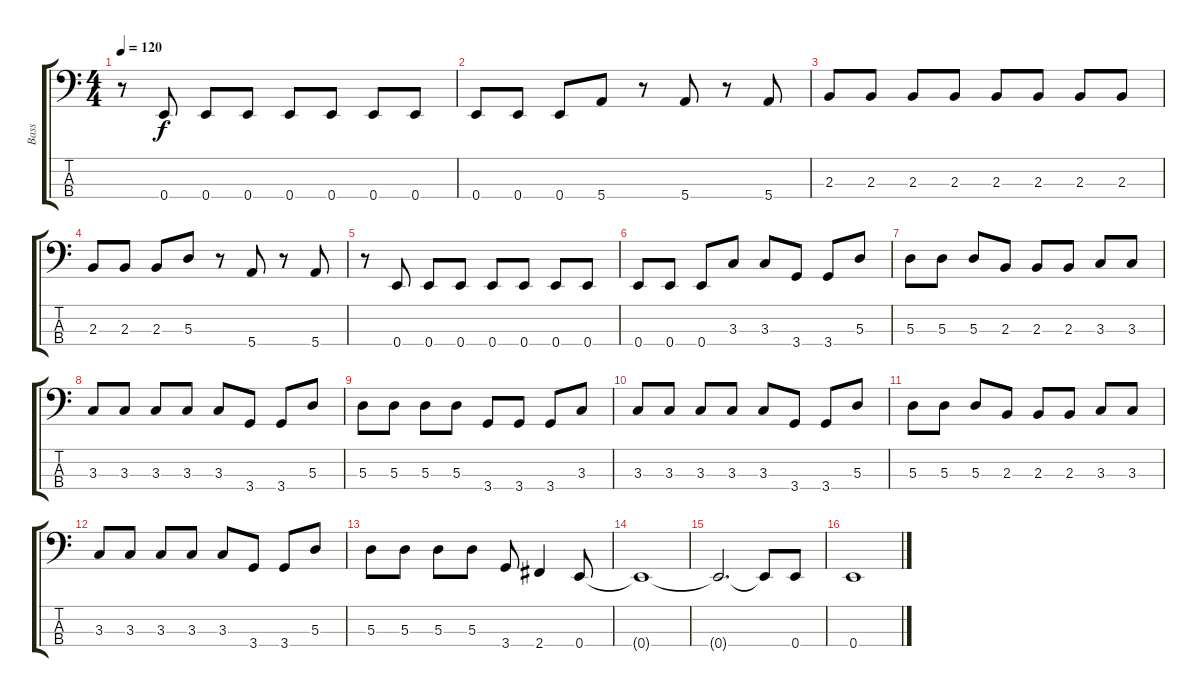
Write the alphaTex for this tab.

\track ("Bass" "Bass") {instrument slapbass1}
\staff {score tabs}
\tuning (G2 D2 A1 E1) {hide}
\ts (4 4)
\tempo 120
\clef f4
\ks c
r.8{dy f} 0.4.8 0.4.8 0.4.8 0.4.8 0.4.8 0.4.8 0.4.8 |
0.4.8 0.4.8 0.4.8 5.4.8 r.8 5.4.8 r.8 5.4.8 |
2.3.8 2.3.8 2.3.8 2.3.8 2.3.8 2.3.8 2.3.8 2.3.8 |
2.3.8 2.3.8 2.3.8 5.3.8 r.8 5.4.8 r.8 5.4.8 |
r.8 0.4.8 0.4.8 0.4.8 0.4.8 0.4.8 0.4.8 0.4.8 |
0.4.8 0.4.8 0.4.8 3.3.8 3.3.8 3.4.8 3.4.8 5.3.8 |
5.3.8 5.3.8 5.3.8 2.3.8 2.3.8 2.3.8 3.3.8 3.3.8 |
3.3.8 3.3.8 3.3.8 3.3.8 3.3.8 3.4.8 3.4.8 5.3.8 |
5.3.8 5.3.8 5.3.8 5.3.8 3.4.8 3.4.8 3.4.8 3.3.8 |
3.3.8 3.3.8 3.3.8 3.3.8 3.3.8 3.4.8 3.4.8 5.3.8 |
5.3.8 5.3.8 5.3.8 2.3.8 2.3.8 2.3.8 3.3.8 3.3.8 |
3.3.8 3.3.8 3.3.8 3.3.8 3.3.8 3.4.8 3.4.8 5.3.8 |
5.3.8 5.3.8 5.3.8 5.3.8 3.4.8 2.4.4 0.4.8 |
0.4{t}.1 |
0.4{t}.2{d} 0.4{t}.8 0.4.8 |
0.4.1
